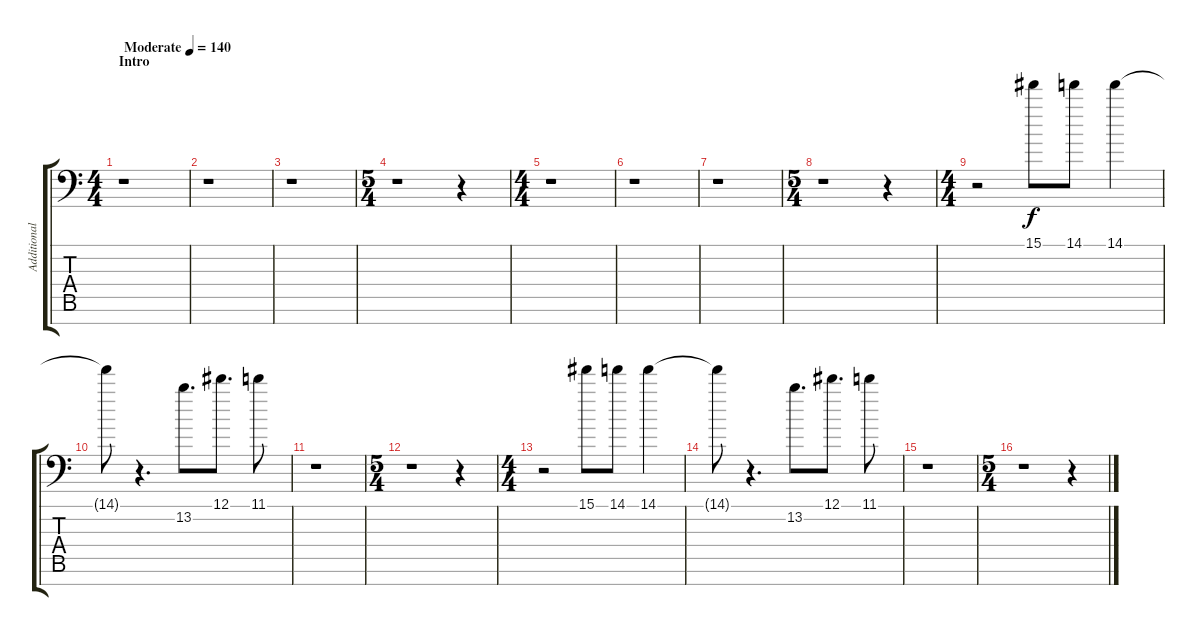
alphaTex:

\track ("Additional Guitar Left" "Additional") {instrument distortionguitar}
\staff {score tabs}
\tuning (Eb4 Bb3 Gb3 Db3 Ab2 Eb2 Bb1) {hide}
\ts (4 4)
\section ("" "Intro")
\tempo (140 "Moderate")
\clef f4
\ks c
r.1{dy f instrument distortionguitar} |
r.1 |
r.1 |
\ts (5 4)
r.1 r.4 |
\ts (4 4)
r.1 |
r.1 |
r.1 |
\ts (5 4)
r.1 r.4 |
\ts (4 4)
r.2 15.1.8 14.1.8 14.1.4 |
14.1{t}.8 r.4{d} 13.2.8{d} 12.1.8{d} 11.1.8 |
r.1 |
\ts (5 4)
r.1 r.4 |
\ts (4 4)
r.2 15.1.8 14.1.8 14.1.4 |
14.1{t}.8 r.4{d} 13.2.8{d} 12.1.8{d} 11.1.8 |
r.1 |
\ts (5 4)
r.1 r.4
